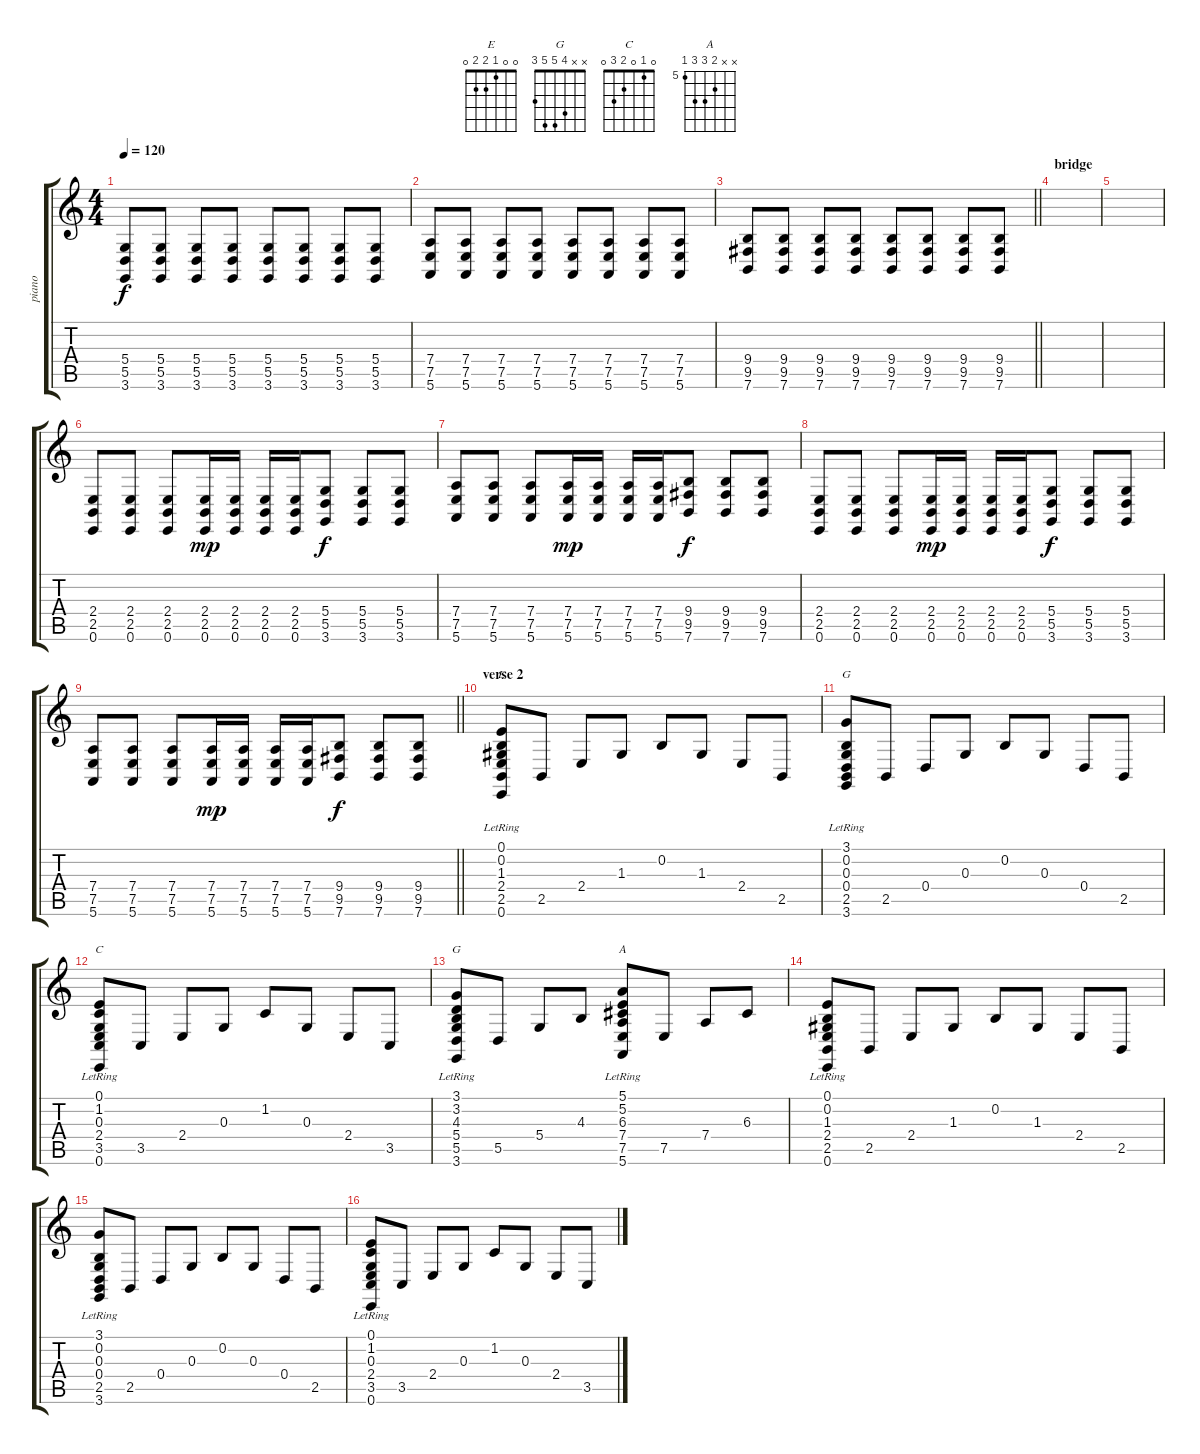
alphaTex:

\track ("piano" "piano") {instrument electricgrandpiano}
\staff {score tabs}
\tuning (E4 B3 G3 D3 A2 E2) {hide}
\chord ("E" 0 0 1 2 2 0)
\chord ("G" 3 0 0 0 2 3)
\chord ("C" 0 1 0 2 3 0)
\chord ("G" x x 4 5 5 3)
\chord ("A" x x 6 7 7 5) {firstfret 5}
\ts (4 4)
\tempo 120
\clef g2
\ks c
(5.4 5.5 3.6).8{dy f} (5.4 5.5 3.6).8 (5.4 5.5 3.6).8 (5.4 5.5 3.6).8 (5.4 5.5 3.6).8 (5.4 5.5 3.6).8 (5.4 5.5 3.6).8 (5.4 5.5 3.6).8 |
(7.4 7.5 5.6).8 (7.4 7.5 5.6).8 (7.4 7.5 5.6).8 (7.4 7.5 5.6).8 (7.4 7.5 5.6).8 (7.4 7.5 5.6).8 (7.4 7.5 5.6).8 (7.4 7.5 5.6).8 |
\barLineRight lightlight
(9.4 9.5 7.6).8 (9.4 9.5 7.6).8 (9.4 9.5 7.6).8 (9.4 9.5 7.6).8 (9.4 9.5 7.6).8 (9.4 9.5 7.6).8 (9.4 9.5 7.6).8 (9.4 9.5 7.6).8 |
\section ("" "bridge")
|
|
(2.4 2.5 0.6).8 (2.4 2.5 0.6).8 (2.4 2.5 0.6).8 (2.4 2.5 0.6).16{dy mp} (2.4 2.5 0.6).16 (2.4 2.5 0.6).16 (2.4 2.5 0.6).16 (5.4 5.5 3.6).8{dy f} (5.4 5.5 3.6).8 (5.4 5.5 3.6).8 |
(7.4 7.5 5.6).8 (7.4 7.5 5.6).8 (7.4 7.5 5.6).8 (7.4 7.5 5.6).16{dy mp} (7.4 7.5 5.6).16 (7.4 7.5 5.6).16 (7.4 7.5 5.6).16 (9.4 9.5 7.6).8{dy f} (9.4 9.5 7.6).8 (9.4 9.5 7.6).8 |
(2.4 2.5 0.6).8 (2.4 2.5 0.6).8 (2.4 2.5 0.6).8 (2.4 2.5 0.6).16{dy mp} (2.4 2.5 0.6).16 (2.4 2.5 0.6).16 (2.4 2.5 0.6).16 (5.4 5.5 3.6).8{dy f} (5.4 5.5 3.6).8 (5.4 5.5 3.6).8 |
\barLineRight lightlight
(7.4 7.5 5.6).8 (7.4 7.5 5.6).8 (7.4 7.5 5.6).8 (7.4 7.5 5.6).16{dy mp} (7.4 7.5 5.6).16 (7.4 7.5 5.6).16 (7.4 7.5 5.6).16 (9.4 9.5 7.6).8{dy f} (9.4 9.5 7.6).8 (9.4 9.5 7.6).8 |
\section ("" "verse 2")
(0.1{lr} 0.2{lr} 1.3{lr} 2.4{lr} 2.5{lr} 0.6{lr}).8{ch "E"} 2.5.8 2.4.8 1.3.8 0.2.8 1.3.8 2.4.8 2.5.8 |
(3.1{lr} 0.2{lr} 0.3{lr} 0.4{lr} 2.5{lr} 3.6{lr}).8{ch "G"} 2.5.8 0.4.8 0.3.8 0.2.8 0.3.8 0.4.8 2.5.8 |
(0.1{lr} 1.2 0.3 2.4 3.5 0.6).8{ch "C"} 3.5.8 2.4.8 0.3.8 1.2.8 0.3.8 2.4.8 3.5.8 |
(3.1{lr} 3.2{lr} 4.3{lr} 5.4{lr} 5.5{lr} 3.6{lr}).8{ch "G"} 5.5.8 5.4.8 4.3.8 (5.1{lr} 5.2{lr} 6.3{lr} 7.4{lr} 7.5{lr} 5.6{lr}).8{ch "A"} 7.5.8 7.4.8 6.3.8 |
(0.1{lr} 0.2{lr} 1.3{lr} 2.4{lr} 2.5{lr} 0.6{lr}).8 2.5.8 2.4.8 1.3.8 0.2.8 1.3.8 2.4.8 2.5.8 |
(3.1{lr} 0.2{lr} 0.3{lr} 0.4{lr} 2.5{lr} 3.6{lr}).8 2.5.8 0.4.8 0.3.8 0.2.8 0.3.8 0.4.8 2.5.8 |
(0.1{lr} 1.2 0.3 2.4 3.5 0.6).8 3.5.8 2.4.8 0.3.8 1.2.8 0.3.8 2.4.8 3.5.8
